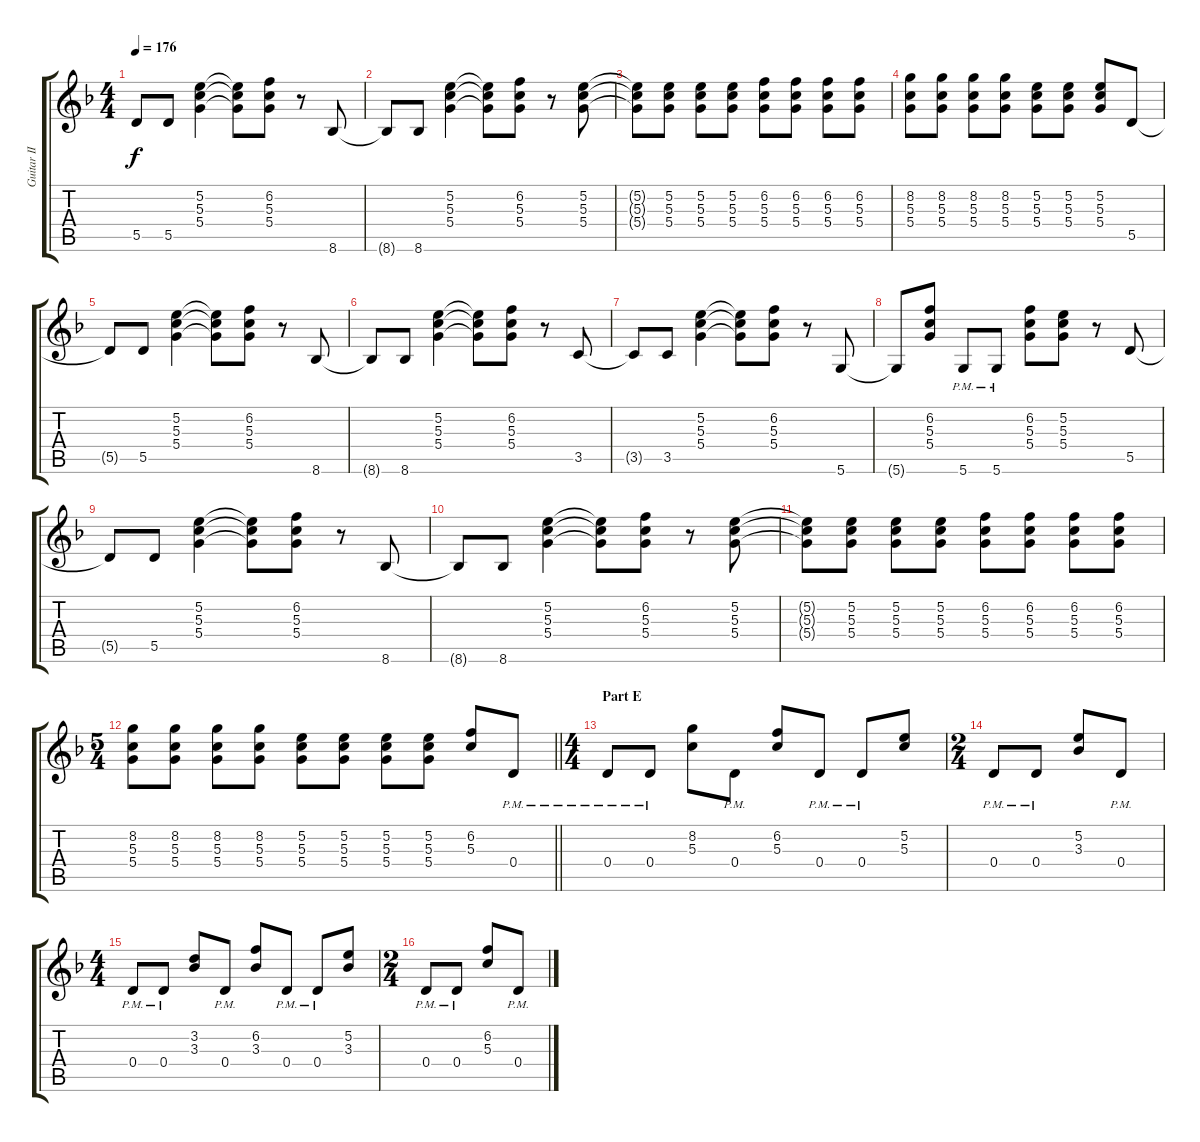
\track ("Guitar II (Daita)" "Guitar II ") {instrument distortionguitar}
\staff {score tabs}
\tuning (E4 B3 G3 D3 A2 D2) {hide}
\ts (4 4)
\tempo 176
\clef g2
\ks f
5.5{t}.8{dy f} 5.5.8 (5.2 5.3 5.4).4 (5.2{t} 5.3{t} 5.4{t}).8 (6.2 5.3 5.4).8 r.8 8.6.8 |
8.6{t}.8 8.6.8 (5.2 5.3 5.4).4 (5.2{t} 5.3{t} 5.4{t}).8 (6.2 5.3 5.4).8 r.8 (5.2 5.3 5.4).8 |
(5.2{t} 5.3{t} 5.4{t}).8 (5.2 5.3 5.4).8 (5.2 5.3 5.4).8 (5.2 5.3 5.4).8 (6.2 5.3 5.4).8 (6.2 5.3 5.4).8 (6.2 5.3 5.4).8 (6.2 5.3 5.4).8 |
(8.2 5.3 5.4).8 (8.2 5.3 5.4).8 (8.2 5.3 5.4).8 (8.2 5.3 5.4).8 (5.2 5.3 5.4).8 (5.2 5.3 5.4).8 (5.2 5.3 5.4).8 5.5.8 |
5.5{t}.8 5.5.8 (5.2 5.3 5.4).4 (5.2{t} 5.3{t} 5.4{t}).8 (6.2 5.3 5.4).8 r.8 8.6.8 |
8.6{t}.8 8.6.8 (5.2 5.3 5.4).4 (5.2{t} 5.3{t} 5.4{t}).8 (6.2 5.3 5.4).8 r.8 3.5.8 |
3.5{t}.8 3.5.8 (5.2 5.3 5.4).4 (5.2{t} 5.3{t} 5.4{t}).8 (6.2 5.3 5.4).8 r.8 5.6.8 |
5.6{t}.8 (6.2 5.3 5.4).8 5.6{pm}.8 5.6{pm}.8 (6.2 5.3 5.4).8 (5.2 5.3 5.4).8 r.8 5.5.8 |
5.5{t}.8 5.5.8 (5.2 5.3 5.4).4 (5.2{t} 5.3{t} 5.4{t}).8 (6.2 5.3 5.4).8 r.8 8.6.8 |
8.6{t}.8 8.6.8 (5.2 5.3 5.4).4 (5.2{t} 5.3{t} 5.4{t}).8 (6.2 5.3 5.4).8 r.8 (5.2 5.3 5.4).8 |
(5.2{t} 5.3{t} 5.4{t}).8 (5.2 5.3 5.4).8 (5.2 5.3 5.4).8 (5.2 5.3 5.4).8 (6.2 5.3 5.4).8 (6.2 5.3 5.4).8 (6.2 5.3 5.4).8 (6.2 5.3 5.4).8 |
\ts (5 4)
\barLineRight lightlight
(8.2 5.3 5.4).8 (8.2 5.3 5.4).8 (8.2 5.3 5.4).8 (8.2 5.3 5.4).8 (5.2 5.3 5.4).8 (5.2 5.3 5.4).8 (5.2 5.3 5.4).8 (5.2 5.3 5.4).8 (6.2 5.3).8 0.4{pm}.8 |
\ts (4 4)
\section ("" "Part E")
0.4{pm}.8 0.4{pm}.8 (8.2 5.3).8 0.4{pm}.8 (6.2 5.3).8 0.4{pm}.8 0.4{pm}.8 (5.2 5.3).8 |
\ts (2 4)
0.4{pm}.8 0.4{pm}.8 (5.2 3.3).8 0.4{pm}.8 |
\ts (4 4)
0.4{pm}.8 0.4{pm}.8 (3.2 3.3).8 0.4{pm}.8 (6.2 3.3).8 0.4{pm}.8 0.4{pm}.8 (5.2 3.3).8 |
\ts (2 4)
0.4{pm}.8 0.4{pm}.8 (6.2 5.3).8 0.4{pm}.8
